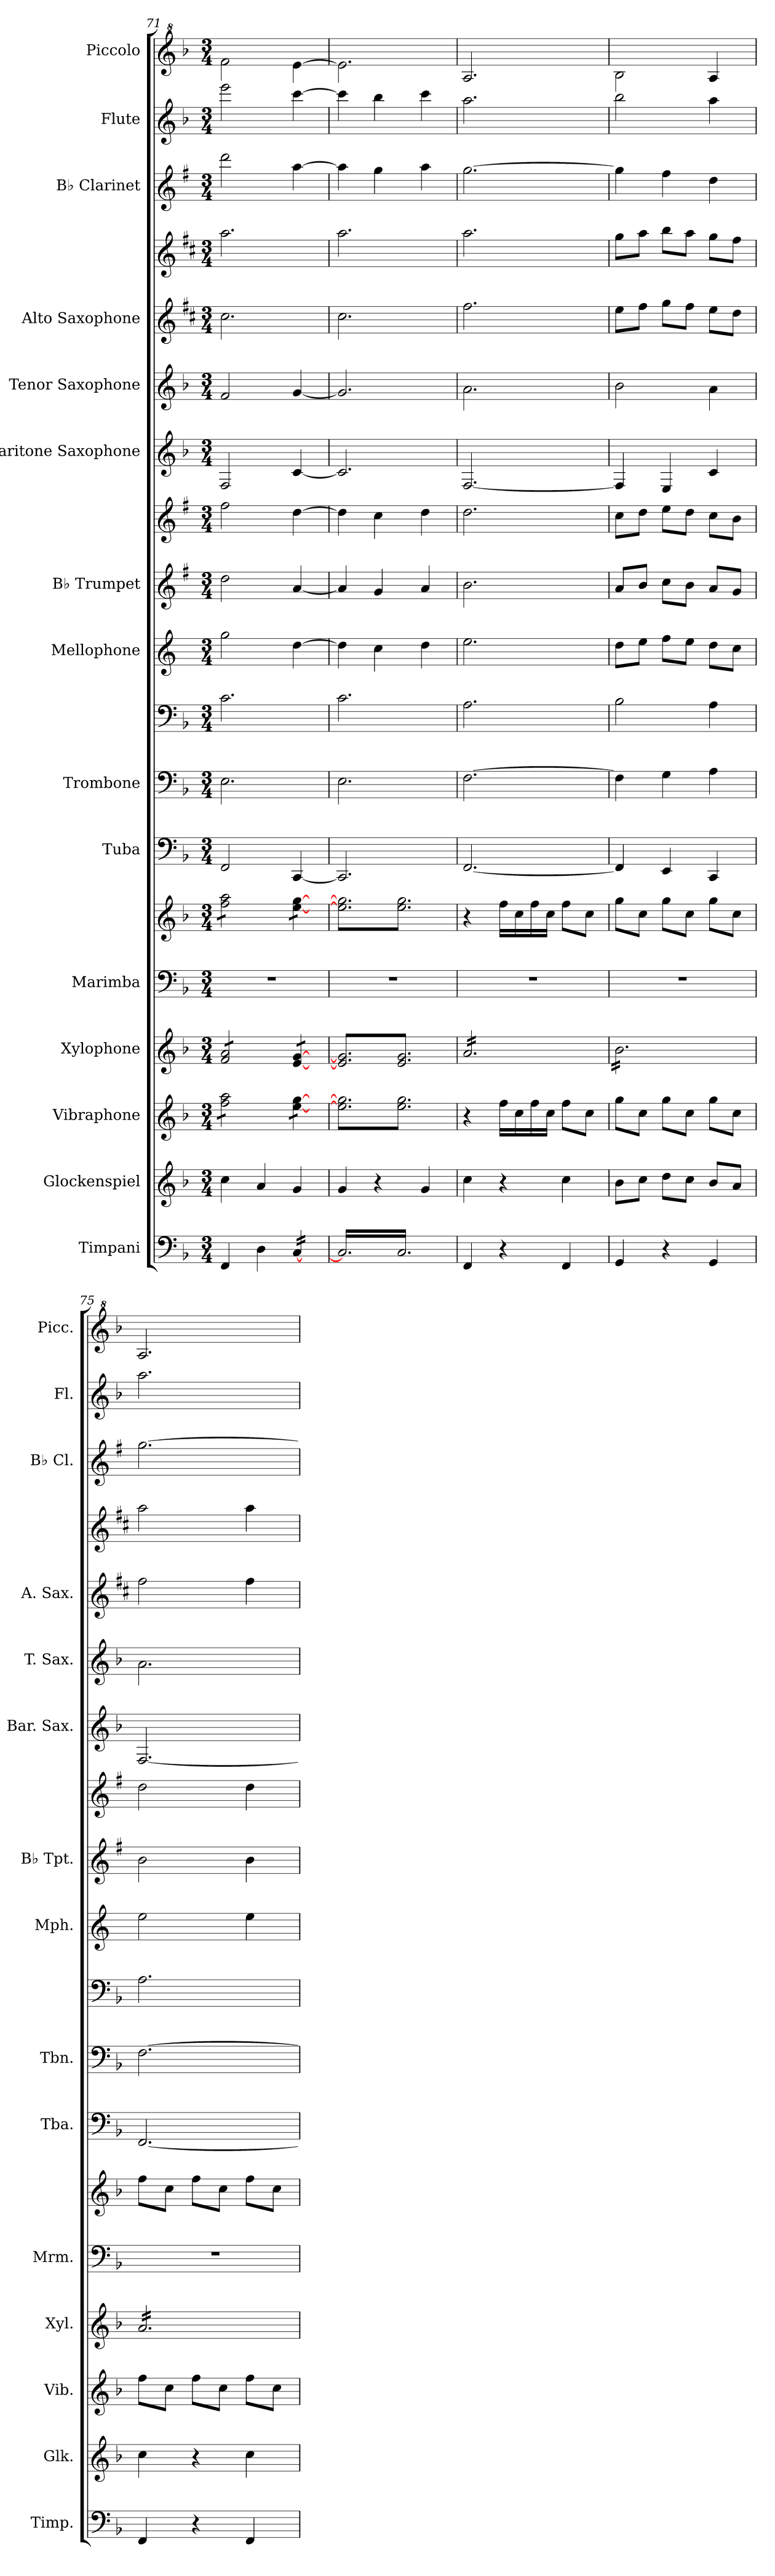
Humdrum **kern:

**kern	**kern	**kern	**kern	**kern	**kern	**kern	**kern	**kern	**kern	**kern	**kern	**kern	**kern	**kern	**kern	**kern	**kern	**kern
*part15	*part14	*part13	*part12	*part11	*part11	*part10	*part9	*part9	*part8	*part7	*part7	*part6	*part5	*part4	*part4	*part3	*part2	*part1
*staff19	*staff18	*staff17	*staff16	*staff15	*staff14	*staff13	*staff12	*staff11	*staff10	*staff9	*staff8	*staff7	*staff6	*staff5	*staff4	*staff3	*staff2	*staff1
*I"Timpani	*I"Glockenspiel	*I"Vibraphone	*I"Xylophone	*I"Marimba	*	*I"Tuba	*I"Trombone	*	*I"Mellophone	*I"B♭ Trumpet	*	*I"Baritone Saxophone	*I"Tenor Saxophone	*I"Alto Saxophone	*	*I"B♭ Clarinet	*I"Flute	*I"Piccolo
*I'Timp.	*I'Glk.	*I'Vib.	*I'Xyl.	*I'Mrm.	*	*I'Tba.	*I'Tbn.	*	*I'Mph.	*I'B♭ Tpt.	*	*I'Bar. Sax.	*I'T. Sax.	*I'A. Sax.	*	*I'B♭ Cl.	*I'Fl.	*I'Picc.
!!LO:PB:g=z
*clefF4	*clefG2	*clefG2	*clefG2	*clefF4	*clefG2	*clefF4	*clefF4	*clefF4	*clefG2	*clefG2	*clefG2	*clefG2	*clefG2	*clefG2	*clefG2	*clefG2	*clefG2	*clefG^2
*	*ITrd-14c-24	*	*ITrd-7c-12	*	*	*	*	*	*ITrd4c7	*ITrd1c2	*ITrd1c2	*ITrd12c21	*ITrd8c14	*ITrd5c9	*ITrd5c9	*ITrd1c2	*	*ITrd-7c-12
*k[b-]	*k[b-]	*k[b-]	*k[b-]	*k[b-]	*k[b-]	*k[b-]	*k[b-]	*k[b-]	*k[b-]	*k[b-]	*k[b-]	*k[b-]	*k[b-]	*k[b-]	*k[b-]	*k[b-]	*k[b-]	*k[b-]
*M3/4	*M3/4	*M3/4	*M3/4	*M3/4	*M3/4	*M3/4	*M3/4	*M3/4	*M3/4	*M3/4	*M3/4	*M3/4	*M3/4	*M3/4	*M3/4	*M3/4	*M3/4	*M3/4
=71	=71	=71	=71	=71	=71	=71	=71	=71	=71	=71	=71	=71	=71	=71	=71	=71	=71	=71
*	*	*tremolo	*	*	*	*	*	*	*	*	*	*	*	*	*	*	*	*
*	*	*	*tremolo	*	*	*	*	*	*	*	*	*	*	*	*	*	*	*
*	*	*	*	*	*tremolo	*	*	*	*	*	*	*	*	*	*	*	*	*
4FF/	4cccc\	8ff\ 8aa\L	8ff/ 8aa/L	2.r	8ff\ 8aa\L	2FF/	2.E\	2.c\	2cc\	2cc\	2ee\	2FF/	2F/	2.e\	2.cc\	2ccc\	2eee\	2fff\
.	.	8ff\ 8aa\	8ff/ 8aa/	.	8ff\ 8aa\	.	.	.	.	.	.	.	.	.	.	.	.	.
4D\	4aaa/	8ff\ 8aa\	8ff/ 8aa/	.	8ff\ 8aa\	.	.	.	.	.	.	.	.	.	.	.	.	.
.	.	8ff\ 8aa\J	8ff/ 8aa/J	.	8ff\ 8aa\J	.	.	.	.	.	.	.	.	.	.	.	.	.
*tremolo	*	*	*	*	*	*	*	*	*	*	*	*	*	*	*	*	*	*
[16C/LL	4ggg/	[8ee\ [8gg\L	[8ee/ [8gg/L	.	[8ee\ [8gg\L	[4CC/	.	.	[4g\	[4g/	[4cc\	[4C/	[4G/	.	.	[4gg\	[4ccc\	[4eee\
16C/	.	.	.	.	.	.	.	.	.	.	.	.	.	.	.	.	.	.
16C/	.	8ee\ 8gg\J	8ee/ 8gg/J	.	8ee\ 8gg\J	.	.	.	.	.	.	.	.	.	.	.	.	.
16C/JJ	.	.	.	.	.	.	.	.	.	.	.	.	.	.	.	.	.	.
=72	=72	=72	=72	=72	=72	=72	=72	=72	=72	=72	=72	=72	=72	=72	=72	=72	=72	=72
16C/]LL	4ggg/	8ee\] 8gg\]L	8ee/] 8gg/]L	2.r	8ee\] 8gg\]L	2.CC/]	2.E\	2.c\	4g\]	4g/]	4cc\]	2.C/]	2.G/]	2.e\	2.cc\	4gg\]	4ccc\]	2.eee\]
16C/	.	.	.	.	.	.	.	.	.	.	.	.	.	.	.	.	.	.
16C/	.	8ee\ 8gg\	8ee/ 8gg/	.	8ee\ 8gg\	.	.	.	.	.	.	.	.	.	.	.	.	.
16C/	.	.	.	.	.	.	.	.	.	.	.	.	.	.	.	.	.	.
16C/	4r	8ee\ 8gg\	8ee/ 8gg/	.	8ee\ 8gg\	.	.	.	4f\	4f/	4b-\	.	.	.	.	4ff\	4bb-\	.
16C/	.	.	.	.	.	.	.	.	.	.	.	.	.	.	.	.	.	.
16C/	.	8ee\ 8gg\	8ee/ 8gg/	.	8ee\ 8gg\	.	.	.	.	.	.	.	.	.	.	.	.	.
16C/	.	.	.	.	.	.	.	.	.	.	.	.	.	.	.	.	.	.
16C/	4ggg/	8ee\ 8gg\	8ee/ 8gg/	.	8ee\ 8gg\	.	.	.	4g\	4g/	4cc\	.	.	.	.	4gg\	4ccc\	.
16C/	.	.	.	.	.	.	.	.	.	.	.	.	.	.	.	.	.	.
16C/	.	8ee\ 8gg\J	8ee/ 8gg/J	.	8ee\ 8gg\J	.	.	.	.	.	.	.	.	.	.	.	.	.
*	*	*	*	*	*Xtremolo	*	*	*	*	*	*	*	*	*	*	*	*	*
*	*	*Xtremolo	*	*	*	*	*	*	*	*	*	*	*	*	*	*	*	*
16C/JJ	.	.	.	.	.	.	.	.	.	.	.	.	.	.	.	.	.	.
*Xtremolo	*	*	*	*	*	*	*	*	*	*	*	*	*	*	*	*	*	*
=73	=73	=73	=73	=73	=73	=73	=73	=73	=73	=73	=73	=73	=73	=73	=73	=73	=73	=73
4FF/	4cccc\	4r	16aa/LL	2.r	4r	[2.FF/	[2.F\	2.A\	2.a\	2.a\	2.cc\	[2.FF/	2.A\	2.a\	2.cc\	[2.ff\	2.aa\	2.aa/
.	.	.	16aa/	.	.	.	.	.	.	.	.	.	.	.	.	.	.	.
.	.	.	16aa/	.	.	.	.	.	.	.	.	.	.	.	.	.	.	.
.	.	.	16aa/	.	.	.	.	.	.	.	.	.	.	.	.	.	.	.
4r	4r	16ff\LL	16aa/	.	16ff\LL	.	.	.	.	.	.	.	.	.	.	.	.	.
.	.	16cc\	16aa/	.	16cc\	.	.	.	.	.	.	.	.	.	.	.	.	.
.	.	16ff\	16aa/	.	16ff\	.	.	.	.	.	.	.	.	.	.	.	.	.
.	.	16cc\JJ	16aa/	.	16cc\JJ	.	.	.	.	.	.	.	.	.	.	.	.	.
4FF/	4cccc\	8ff\L	16aa/	.	8ff\L	.	.	.	.	.	.	.	.	.	.	.	.	.
.	.	.	16aa/	.	.	.	.	.	.	.	.	.	.	.	.	.	.	.
.	.	8cc\J	16aa/	.	8cc\J	.	.	.	.	.	.	.	.	.	.	.	.	.
.	.	.	16aa/JJ	.	.	.	.	.	.	.	.	.	.	.	.	.	.	.
=74	=74	=74	=74	=74	=74	=74	=74	=74	=74	=74	=74	=74	=74	=74	=74	=74	=74	=74
4GG/	8bbb-\L	8gg\L	16bb-\LL	2.r	8gg\L	4FF/]	4F\]	2B-\	8g\L	8g/L	8b-\L	4FF/]	2B-\	8g\L	8b-\L	4ff\]	2bb-\	2bb-\
.	.	.	16bb-\	.	.	.	.	.	.	.	.	.	.	.	.	.	.	.
.	8cccc\J	8cc\J	16bb-\	.	8cc\J	.	.	.	8a\J	8a/J	8cc\J	.	.	8a\J	8cc\J	.	.	.
.	.	.	16bb-\	.	.	.	.	.	.	.	.	.	.	.	.	.	.	.
4r	8dddd\L	8gg\L	16bb-\	.	8gg\L	4EE/	4G\	.	8b-\L	8b-\L	8dd\L	4EE/	.	8b-\L	8dd\L	4ee\	.	.
.	.	.	16bb-\	.	.	.	.	.	.	.	.	.	.	.	.	.	.	.
.	8cccc\J	8cc\J	16bb-\	.	8cc\J	.	.	.	8a\J	8a\J	8cc\J	.	.	8a\J	8cc\J	.	.	.
.	.	.	16bb-\	.	.	.	.	.	.	.	.	.	.	.	.	.	.	.
4GG/	8bbb-/L	8gg\L	16bb-\	.	8gg\L	4CC/	4A\	4A\	8g\L	8g/L	8b-\L	4C/	4A\	8g\L	8b-\L	4cc\	4aa\	4aa/
.	.	.	16bb-\	.	.	.	.	.	.	.	.	.	.	.	.	.	.	.
.	8aaa/J	8cc\J	16bb-\	.	8cc\J	.	.	.	8f\J	8f/J	8a\J	.	.	8f\J	8a\J	.	.	.
.	.	.	16bb-\JJ	.	.	.	.	.	.	.	.	.	.	.	.	.	.	.
=75	=75	=75	=75	=75	=75	=75	=75	=75	=75	=75	=75	=75	=75	=75	=75	=75	=75	=75
4FF/	4cccc\	8ff\L	16aa/LL	2.r	8ff\L	[2.FF/	[2.F\	2.A\	2a\	2a\	2cc\	[2.FF/	2.A\	2a\	2cc\	[2.ff\	2.aa\	2.aa/
.	.	.	16aa/	.	.	.	.	.	.	.	.	.	.	.	.	.	.	.
.	.	8cc\J	16aa/	.	8cc\J	.	.	.	.	.	.	.	.	.	.	.	.	.
.	.	.	16aa/	.	.	.	.	.	.	.	.	.	.	.	.	.	.	.
4r	4r	8ff\L	16aa/	.	8ff\L	.	.	.	.	.	.	.	.	.	.	.	.	.
.	.	.	16aa/	.	.	.	.	.	.	.	.	.	.	.	.	.	.	.
.	.	8cc\J	16aa/	.	8cc\J	.	.	.	.	.	.	.	.	.	.	.	.	.
.	.	.	16aa/	.	.	.	.	.	.	.	.	.	.	.	.	.	.	.
4FF/	4cccc\	8ff\L	16aa/	.	8ff\L	.	.	.	4a\	4a\	4cc\	.	.	4a\	4cc\	.	.	.
.	.	.	16aa/	.	.	.	.	.	.	.	.	.	.	.	.	.	.	.
.	.	8cc\J	16aa/	.	8cc\J	.	.	.	.	.	.	.	.	.	.	.	.	.
.	.	.	16aa/JJ	.	.	.	.	.	.	.	.	.	.	.	.	.	.	.
*	*	*	*Xtremolo	*	*	*	*	*	*	*	*	*	*	*	*	*	*	*
=	=	=	=	=	=	=	=	=	=	=	=	=	=	=	=	=	=	=
*-	*-	*-	*-	*-	*-	*-	*-	*-	*-	*-	*-	*-	*-	*-	*-	*-	*-	*-
